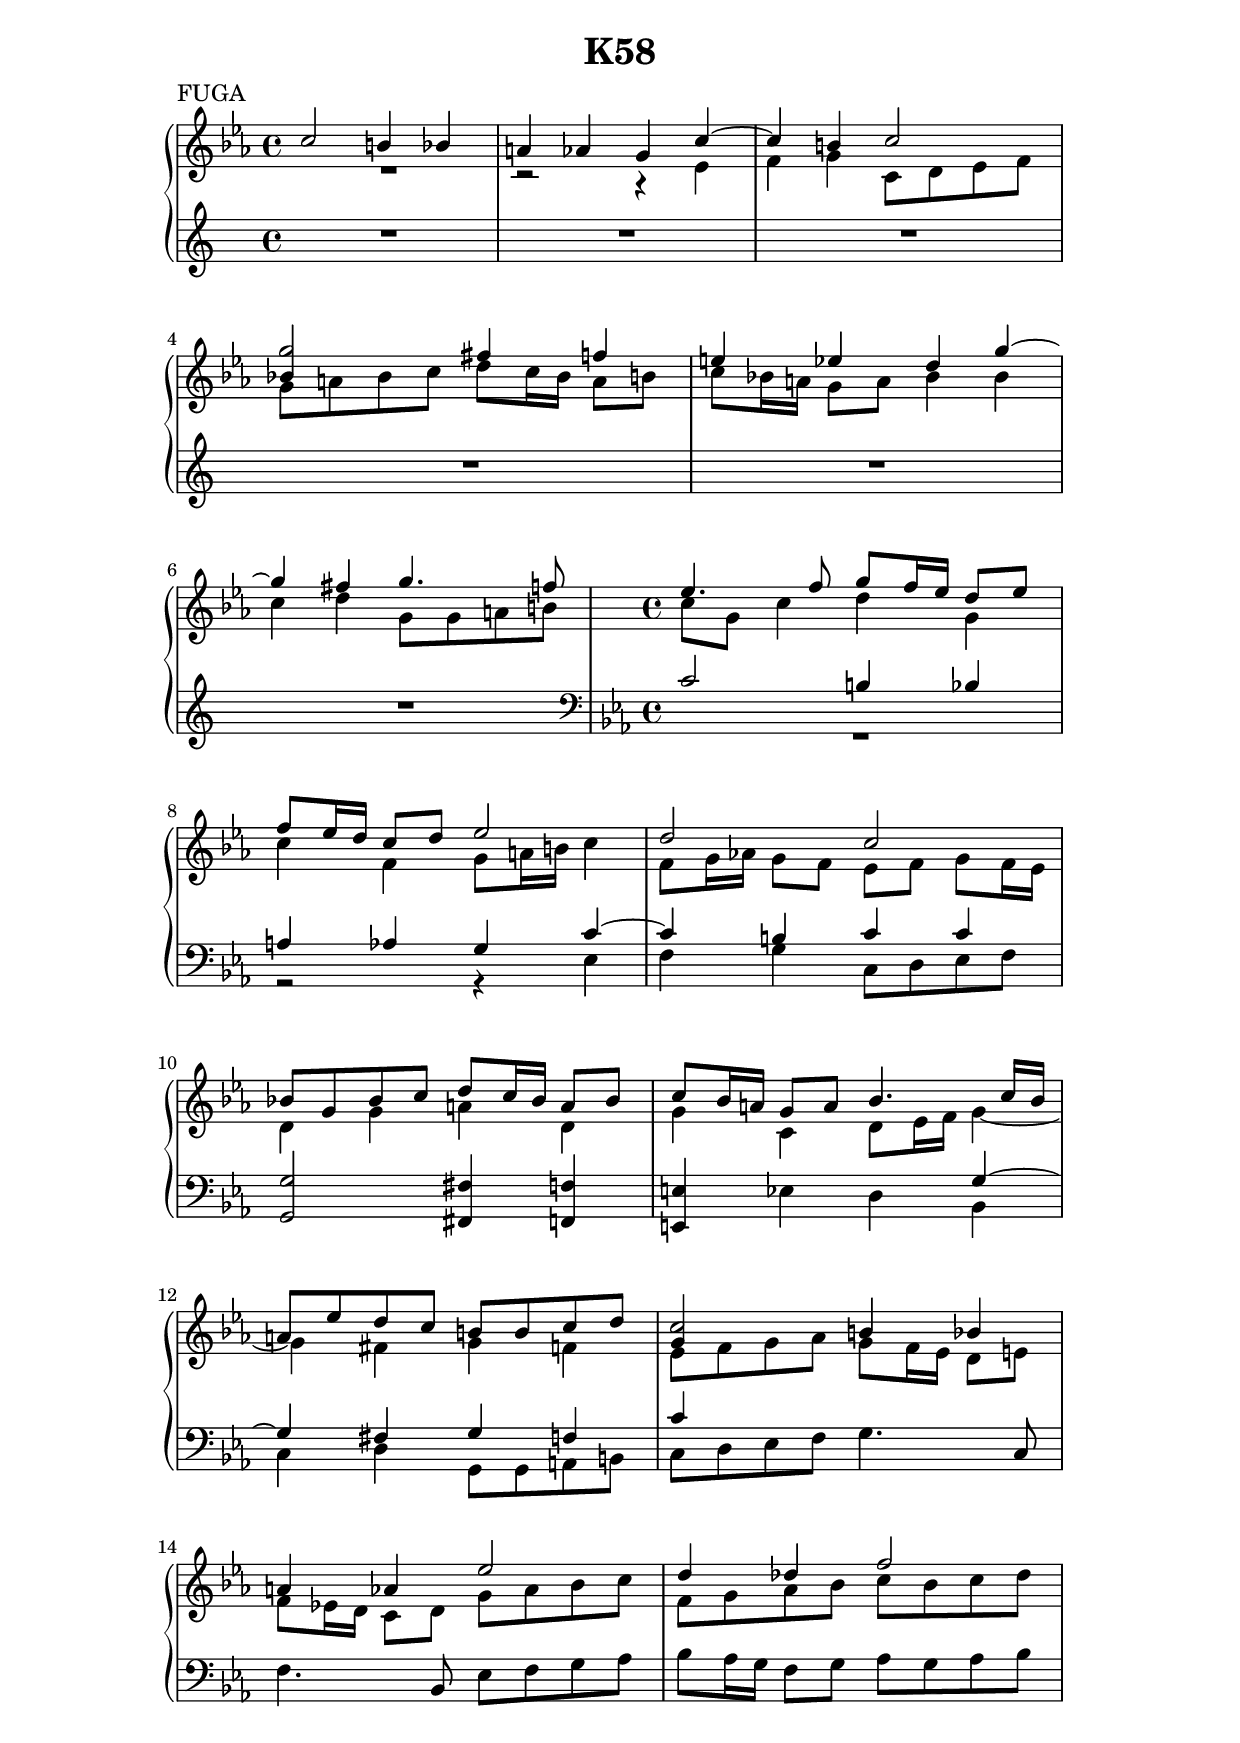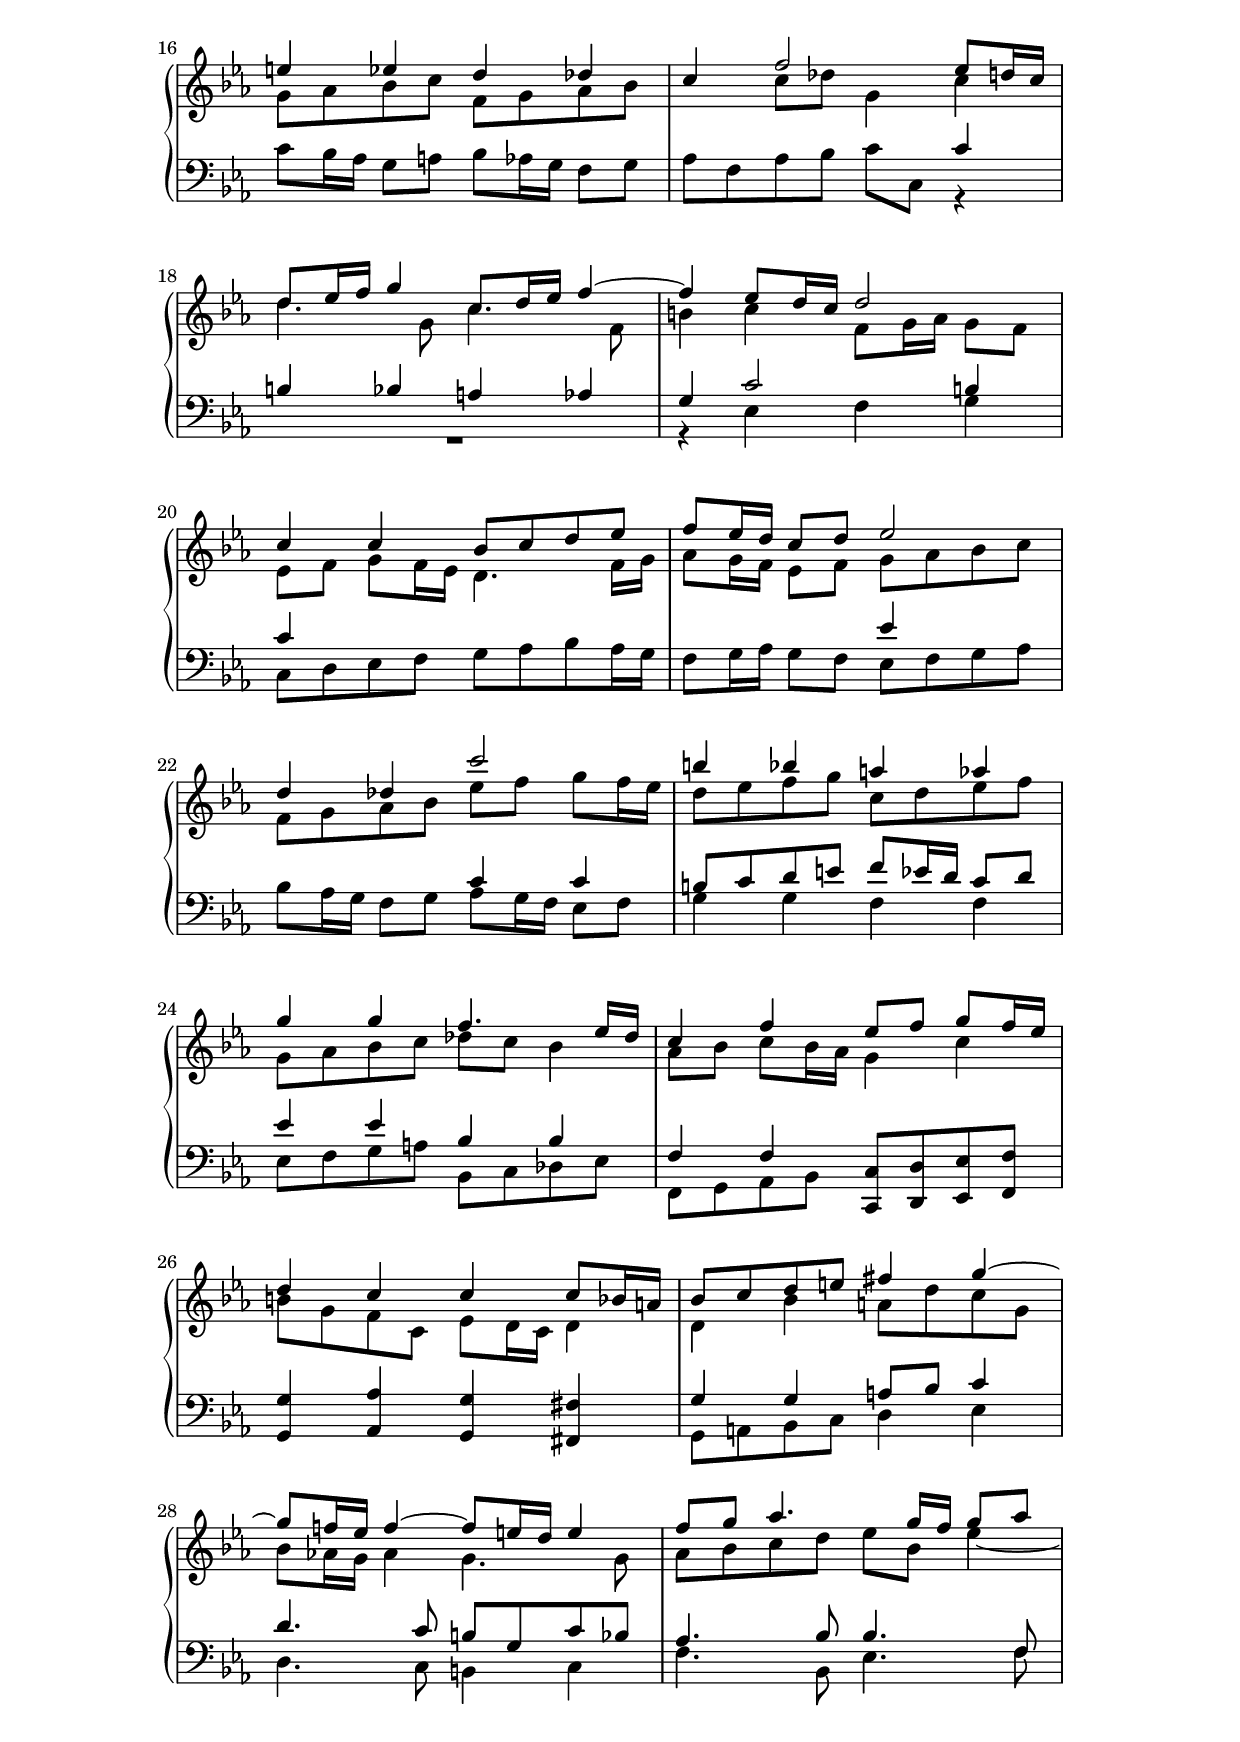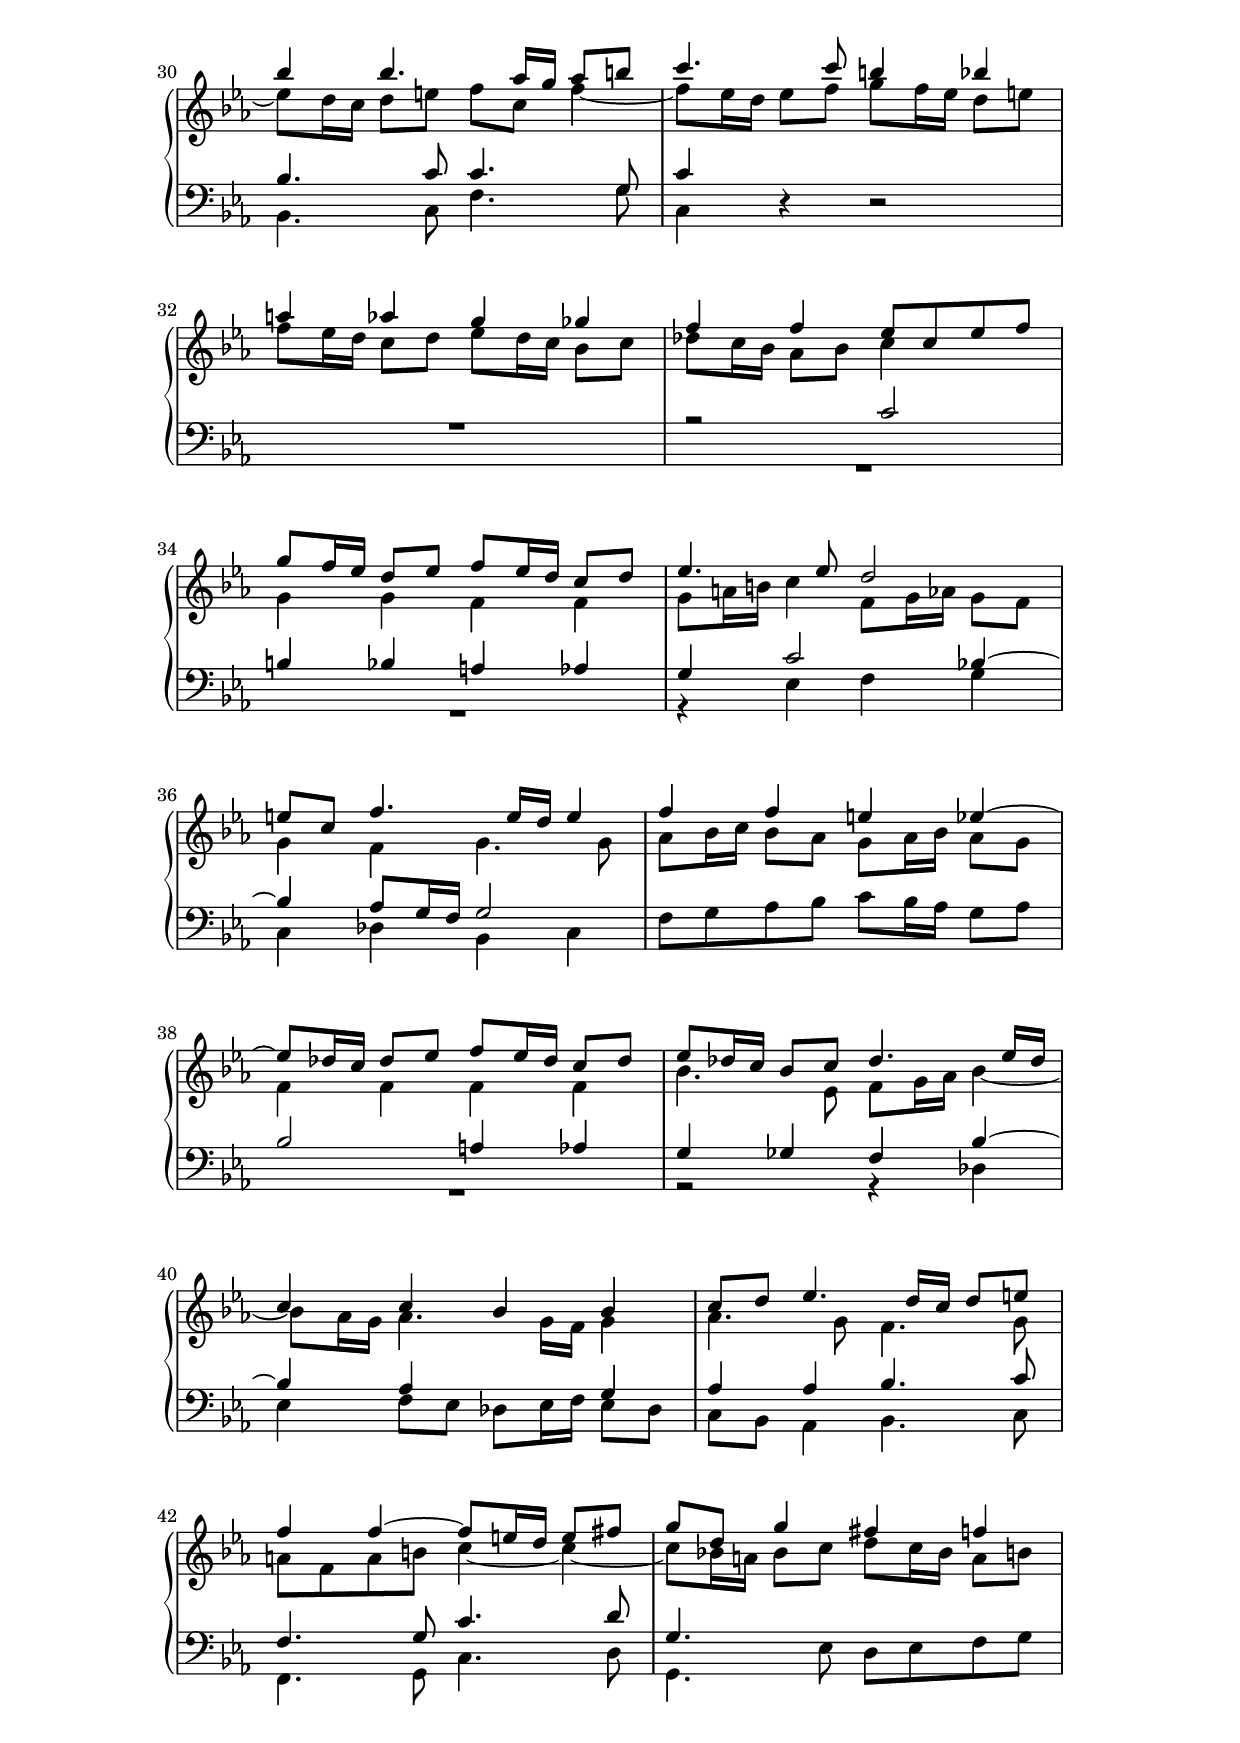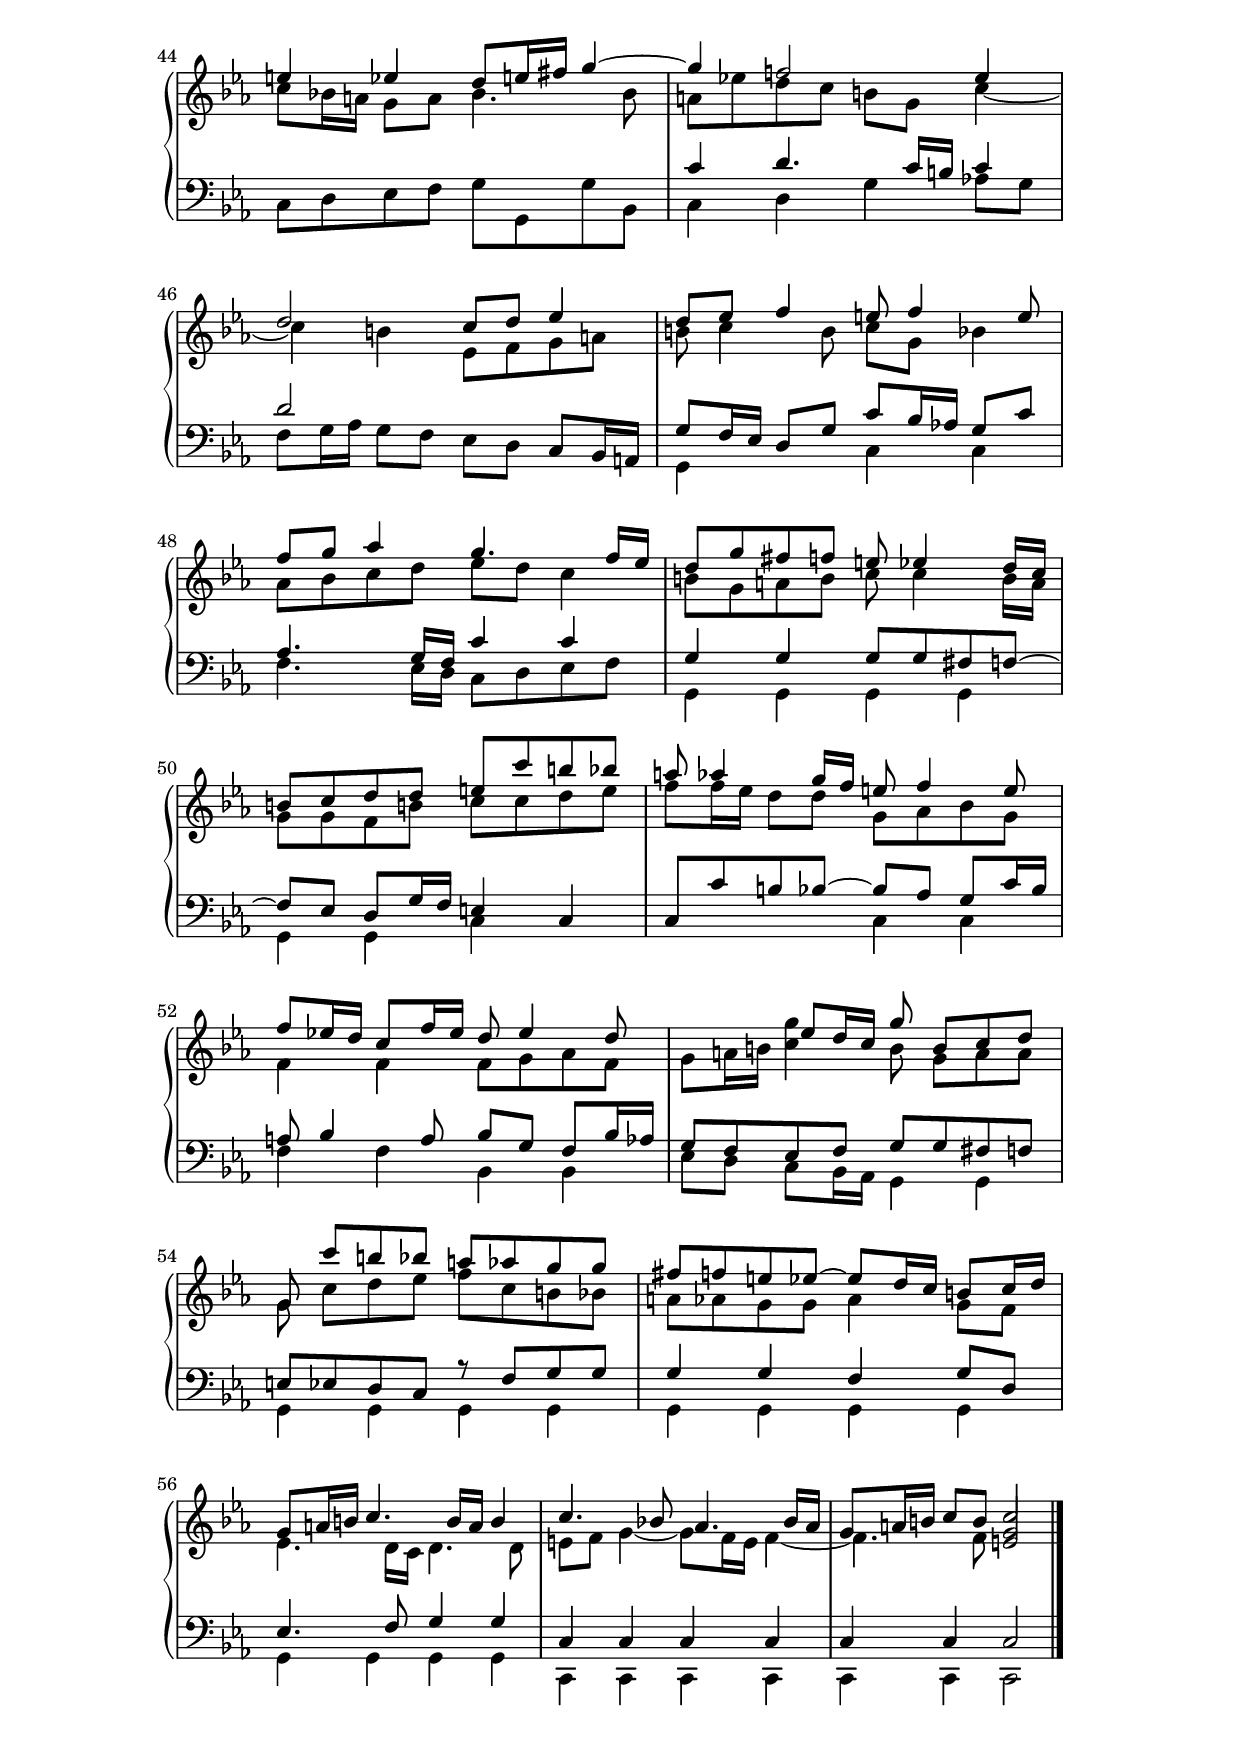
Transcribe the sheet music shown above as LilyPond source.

\version "2.18.2"
\version "2.18.2"

global = {
  \key c \minor
  \time 4/4
  
  % alterations
  %\accidentalStyle Score.modern-cautionary
  \override Staff.NoteCollision #'merge-differently-dotted = ##t
}

rightOne = \relative c'' {
  \global
  
  c2 b4 bes | a aes g c ~ | c b c2 | << g'2 { bes,!4 s } >> fis'4 f | e ees d g ~ | 
  g fis g4. f8 | ees4. f8 g f16 ees d8 ees | f ees16 d c8 d ees2 | d c | 
  bes!8 g bes c d c16 bes a8 bes | c bes16 a g8 a bes4. c16 bes | a8 ees' d c b b c d | 
  << c2 { g4 s }>> b4 bes | a aes ees'2 | d4 des f2 | e4 ees d des | c f2 ees8 d16 c | 

  d8 ees16 f g4 c,8 d16 ees f4 ~ | f ees8 d16 c d2 | c4 c bes8 c d ees | 
  f ees16 d c8 d ees2 | d4 des c'2 | b4 bes a aes | g g f4. ees16 des | 
  c4 f ees8 f g f16 ees | d4 c c c8 bes16 a | bes8 c d e fis4 g ~ | 
  g8 f!16 ees f4 ~ f8 e16 d e4 | f8 g aes4. g16 f g8 aes | bes4 bes4. aes16 g aes8 b | 

  c4. c8 b4 bes | a aes g ges | f f ees8 c ees f | g f16 ees d8 ees f ees16 d c8 d | 
  ees4. ees8 d2 | e8 c f4. e16 d e4 | f4 f e ees ~ | ees8 des16 c des8 ees f ees16 des c8 des | 
  ees des16 c bes8 c des4. ees16 des | c4 c bes bes | c8 d ees4. d16 c d8 e | 
  f4 f ~ f8 e16 d e8 fis | g d g4 fis f | e ees d8 e16 fis g4 ~ | g f!2 ees4 | d2 c8 d ees4 | 

  d8 ees f4 e8 f4 e8 | f g aes4 g4. f16 ees | d8 g fis f e ees4 d16 c | b8 c d d e c' b bes | 
  a aes4 g16 f e8 f4 e8 | f ees!16 d c8 f16 ees d8 ees4 d8 | 
  s4 << { \once \override NoteColumn.force-hshift = #1 ees8 d16 c } \\ {\once \stemUp g'4} >> g8 b,[ c d] | 
  g, c'[ b bes] a aes g g | fis f e ees ~ ees d16 c b8 c16 d | g,8 a16 b c4. b16 a b4 | 
  c4. bes!8 aes4. bes16 aes | g8 a16 b c8 b c2 \bar "|."
}

rightTwo = \relative c' {
  \global
  
  R1 r2 r4 ees4 | f g c,8 d ees f | g a bes c d c16 bes a8 b | c bes!16 a g8 a bes4 bes | 
  c d g,8 g a b | c g c4 d g, | c f, g8 a16 b c4 | f,8 g16 aes! g8 f ees f g f16 ees | 
  d4 g a d, | g c, d8 ees16 f g4 ~ | g fis g f | ees8 f g aes g f16 ees d8 e | 
  f ees!16 d c8 d g aes bes c | f, g aes bes c bes c des | g, aes bes c f, g aes bes | 

  s4 c8 des g,4 c | d4. g,8 c4. f,8 | b4 c f,8 g16 aes g8 f | ees f g f16 ees d4. f16 g | 
  aes8 g16 f ees8 f g aes bes c | f, g aes bes ees f g f16 ees | d8 ees f g c, d ees f | 
  g, aes bes c des c bes4 | aes8 bes c bes16 aes g4 c | b8 g f c ees d16 c d4 | d bes' a8 d c g | 
  bes aes!16 g aes4 g4. g8 | aes bes c d ees bes ees4 ~ | ees8 d16 c d8 e f c f4 ~ | 

  f8 ees16 d ees8 f g f16 ees d8 e | f ees16 d c8 d ees d16 c bes8 c | des c16 bes aes8 bes c4 s | 
  g g f f | g8 a16 b c4 f,8 g16 aes g8 f | g4 f g4. g8 | aes bes16 c bes8 aes g aes16 bes aes8 g | 
  f4 f f f | bes4. ees,8 f g16 aes bes4 ~ | bes8 aes16 g aes4. g16 f g4 | aes4. g8 f4. g8 | 
  a f a b c4 ~ c ~ | c8 bes!16 a bes8 c d c16 bes a8 b | c bes!16 a g8 a bes4. bes8 | 

  a ees'! d c b g c4 ~ | c b ees,8 f g a | b c4 b8 c g bes4 | aes8 bes c d ees d c4 | 
  b8 g a b c c4 b16 a | g8 g f b! c c d e | f f16 ees d8 d g, aes bes g | f4 f f8 g aes f | 
  g a16 b \once \stemDown c4 b8 g[ a a] | g c[ d ees] f c b bes | a aes g g aes4 g8 f | ees4. d16 c d4. d8 | 
  e f g4 ~ g8 f16 e f4 ~ f4. f8 \stemUp <e g>2 \bar "|."
}

leftOne = \relative c' {
  \global
  
  c2 b4 bes | a aes g c ~ | c b c c | <g, g'>2 <fis fis'>4 <f f'> | <e e'> s2 g'4 ~ | 
  g fis g f | c' s2. | s1 s1 s1 | s2. c4 | b bes a aes | g c2 b4 | c s2. | s2 ees4 s4 | 
  s2 c4 c | b8 c d e f ees16 d c8 d | ees4 ees bes bes | f f s2 | s1 | 
  g4 g a8 bes c4 | d4. c8 b g c bes | aes4. bes8 bes4. f8 | bes4. c8 c4. g8 | c4 d,4\rest d2\rest | 

  R1 r2 c'2 | b4 bes a aes | g c2 bes!4 ~ | bes aes8 g16 f g2 | s1 | bes2 a4 aes | g ges f bes ~ | 
  bes aes s g | aes aes bes4. c8 | f,4. g8 c4. d8 | g,4. s8  s2 | s1 c4 d4. c16 b c4 | d2 s | 
  g,8 f16 ees d8 g c bes16 aes! g8 c | aes4. g16 f c'4 c | g g g8 g fis f ~ | f ees d g16 f e4 c | 
  c8 c' b bes ~ bes aes g c16 bes | a8 bes4 a8 bes g f bes16 aes | g8 f ees f g g fis f | 
  e ees d c r f g g | g4 g f g8 d | ees4. f8 g4 g | c, c c c | c c c2 \bar "|."
}

leftTwo = \relative c {
  \global
  
  R1 | r2 r4 ees4 | f g c,8 d ees f | s1 | s4 ees d bes | c d g,8 g a b | 
  c d ees f g4. \once \stemUp c,8 | f4. \once \stemUp bes,8 ees f g aes | bes aes16 g f8 g aes g aes bes | 
  c bes16 aes g8 a bes aes16 g f8 g | aes f aes bes c c, r4 | R1 r4 ees f g | 
  c,8 d ees f g[ aes bes aes16 g] | f8 g16 aes g8 f ees f g aes | 

  bes aes16 g f8 g aes g16 f ees8 f | g4 g f f | ees8 f g a bes, c des ees | 
  f, g aes bes \stemUp <c, c'> <d d'> <ees ees'> <f f'> | <g g'>4 <aes aes'> <g g'> <fis fis'> | 
  \stemDown g8 a bes c d4 ees | d4. c8 b4 c | f4. bes,8 ees4. f8 | bes,4. c8 f4. g8 | 
  c,4 s2. | s1 R1 R1 | r4 ees f g | c, des bes c | f8 g aes bes c bes16 aes g8 aes | 
  
  R1 r2 r4 des, | ees f8 ees des ees16 f ees8 des | c bes aes4 bes4. c8 | f,4. g8 c4. d8 | 
  g,4. ees'8 d ees f g | c, d ees f g g, g' bes, | c4 d g aes!8 g | 
  f g16 aes g8 f ees d \stemUp c bes16 a \stemDown | g4 s c c | f4. ees16 d c8 d ees f | 
  g,4 g g g | g g c s | s2 c4 c | f f bes, bes | ees8 d c bes16 aes g4 g | 
  g g g g | g g g g | g g g g | c, c c c | c c c2 \bar "|."
}


#(set-global-staff-size 20.1)

\header {
  title = "K58"
  meter = "FUGA"
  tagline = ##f
}

\paper {
  #(set-paper-size "a4")
  print-page-number = ##f
  between-system-padding = #0.1
  between-system-space = #0.1
  ragged-last-bottom = ##f
  ragged-bottom = ##f
  
  left-margin = 3 \cm
  right-margin = 3 \cm
}

\score { 
  \new PianoStaff <<
    \new Staff = "right" {
      << 
        \rightOne 
        \\
        \rightTwo 
      >>
    }
    \new Staff = "left" { 
      R1*6
      <<
        \clef bass \leftOne 
        \\
        \clef bass \leftTwo 
      >>
    }
  >>
  \layout { indent = 0 }
}
